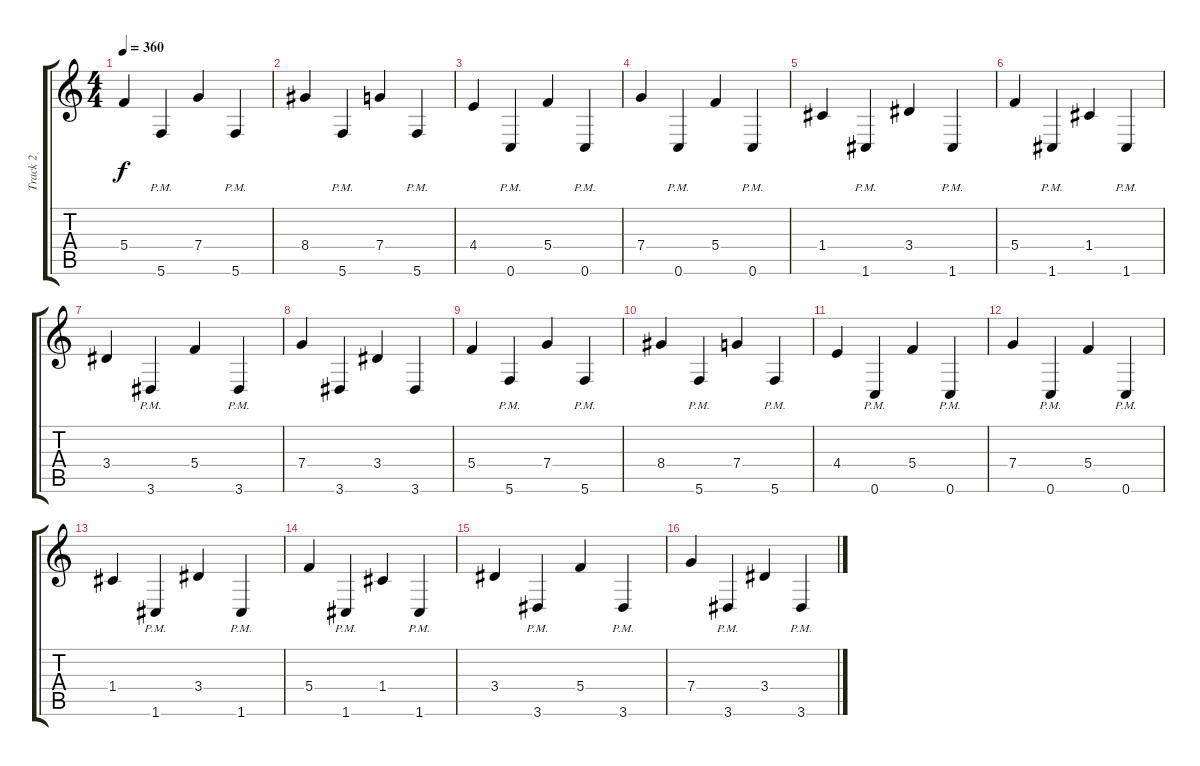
\track ("Track 2" "Track 2") {instrument overdrivenguitar}
\staff {score tabs}
\tuning (D4 A3 F3 C3 G2 C2) {hide}
\ts (4 4)
\tempo 360
\clef g2
\ks c
5.4.4{dy f} 5.6{pm}.4 7.4.4 5.6{pm}.4 |
8.4.4 5.6{pm}.4 7.4.4 5.6{pm}.4 |
4.4.4 0.6{pm}.4 5.4.4 0.6{pm}.4 |
7.4.4 0.6{pm}.4 5.4.4 0.6{pm}.4 |
1.4.4 1.6{pm}.4 3.4.4 1.6{pm}.4 |
5.4.4 1.6{pm}.4 1.4.4 1.6{pm}.4 |
3.4.4 3.6{pm}.4 5.4.4 3.6{pm}.4 |
7.4.4 3.6.4 3.4.4 3.6.4 |
5.4.4 5.6{pm}.4 7.4.4 5.6{pm}.4 |
8.4.4 5.6{pm}.4 7.4.4 5.6{pm}.4 |
4.4.4 0.6{pm}.4 5.4.4 0.6{pm}.4 |
7.4.4 0.6{pm}.4 5.4.4 0.6{pm}.4 |
1.4.4 1.6{pm}.4 3.4.4 1.6{pm}.4 |
5.4.4 1.6{pm}.4 1.4.4 1.6{pm}.4 |
3.4.4 3.6{pm}.4 5.4.4 3.6{pm}.4 |
7.4.4 3.6{pm}.4 3.4.4 3.6{pm}.4
